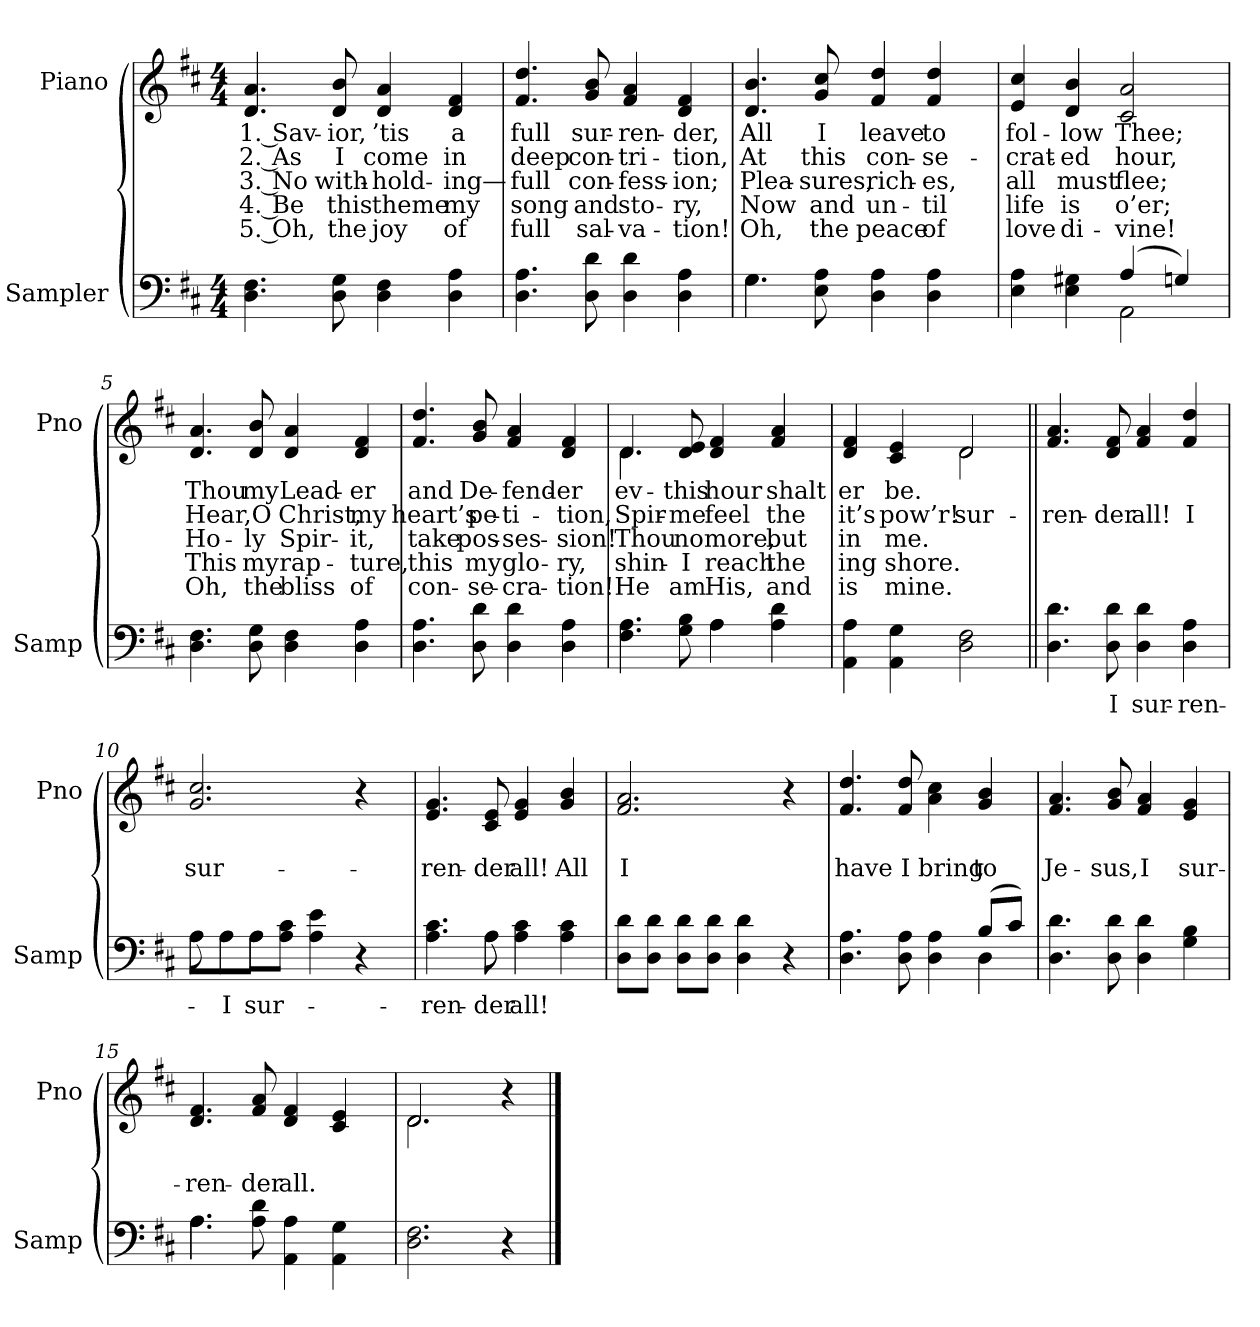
**kern	**text	**kern	**text	**text	**text	**text	**text
*part2	*part2	*part1	*part1	*part1	*part1	*part1	*part1
*staff2	*staff2	*staff1	*staff1	*staff1	*staff1	*staff1	*staff1
*I"Sampler	*	*I"Piano	*	*	*	*	*
*I'Samp	*	*I'Pno	*	*	*	*	*
*clefF4	*	*clefG2	*	*	*	*	*
*k[f#c#]	*	*k[f#c#]	*	*	*	*	*
*D:	*	*D:	*	*	*	*	*
*M4/4	*	*M4/4	*	*	*	*	*
=1	=1	=1	=1	=1	=1	=1	=1
4.D 4.F#	.	4.d 4.a	1. Sav-	2. As	3. No	4. Be	5. Oh,
8D 8G	.	8d 8b	-ior,	I	with-	this	the
4D 4F#	.	4d 4a	’tis	come	-hold-	theme	joy
4D 4A	.	4d 4f#	a	in	-ing—	my	of
=2	=2	=2	=2	=2	=2	=2	=2
4.D 4.A	.	4.f# 4.dd	full	deep	full	song	full
8D 8d	.	8g 8b	sur-	con-	con-	and	sal-
4D 4d	.	4f# 4a	-ren-	-tri-	-fess-	sto-	-va-
4D 4A	.	4d 4f#	-der,	-tion,	-ion;	-ry,	-tion!
=3	=3	=3	=3	=3	=3	=3	=3
*^	*	*	*	*	*	*	*
4.G\	4.G	.	4.d 4.b	All	At	Plea-	Now	Oh,
8E 8A	2ryy	.	8g 8cc#	I	this	-sures,	and	the
4D 4A	.	.	4f# 4dd	leave	con-	rich-	un-	peace
4D 4A	.	.	4f# 4dd	to	-se-	-es,	-til	of
.	8ryy	.	.	.	.	.	.	.
=4	=4	=4	=4	=4	=4	=4	=4	=4
4E 4A	2ryy	.	4e 4cc#	fol-	-crat-	all	life	love
4E 4G#X	.	.	4d 4b	-low	-ed	must	is	di-
(4A/	2AA	.	2c# 2a	Thee;	hour,	flee;	o’er;	-vine!
4Gn/)	.	.	.	.	.	.	.	.
*v	*v	*	*	*	*	*	*	*
=5	=5	=5	=5	=5	=5	=5	=5
4.D 4.F#	.	4.d 4.a	Thou	Hear,	Ho-	This	Oh,
8D 8G	.	8d 8b	my	O	-ly	my	the
4D 4F#	.	4d 4a	Lead-	Christ,	Spir-	rap-	bliss
4D 4A	.	4d 4f#	-er	my	-it,	-ture,	of
=6	=6	=6	=6	=6	=6	=6	=6
4.D 4.A	.	4.f# 4.dd	and	heart’s	take	this	con-
8D 8d	.	8g 8b	De-	pe-	pos-	my	-se-
4D 4d	.	4f# 4a	-fend-	-ti-	-ses-	glo-	-cra-
4D 4A	.	4d 4f#	-er	-tion,	-sion!	-ry,	-tion!
=7	=7	=7	=7	=7	=7	=7	=7
*^	*	*^	*	*	*	*	*
4.F# 4.A	2ryy	.	4.d/	4.d	ev-	Spir-	Thou	shin-	He
8G 8B	.	.	8d 8e	2ryy	this	me	no	I	am
4A\	4A	.	4d 4f#	.	hour	feel	more,	reach	His,
4A 4d	4ryy	.	4f# 4a	.	shalt	the	but	the	and
.	.	.	.	8ryy	.	.	.	.	.
*v	*v	*	*	*	*	*	*	*	*
=8	=8	=8	=8	=8	=8	=8	=8	=8
4AA 4A	.	4d 4f#	2ryy	-er	-it’s	in	-ing	is
4AA 4G	.	4c# 4e	.	be.	pow’r!	me.	shore.	mine.
2D 2F#	.	2d/	2d	.	sur-	.	.	.
=9||	=9||	=9||	=9||	=9||	=9||	=9||	=9||	=9||
!	!	!LO:TX:t=Refrain	!	!	!	!	!	!
*	*	*v	*v	*	*	*	*	*
4.D 4.d	.	4.f# 4.a	.	-ren-	.	.	.
8D 8d	I	8d 8f#	.	-der	.	.	.
4D 4d	sur-	4f# 4a	.	all!	.	.	.
4D 4A	-ren-	4f# 4dd	.	I	.	.	.
=10	=10	=10	=10	=10	=10	=10	=10
*^	*	*	*	*	*	*	*
8A\L	8A	.	2.g 2.cc#	.	sur-	.	.	.
8A\J	8A\L	I	.	.	.	.	.	.
8A\L	8A\J	sur-	.	.	.	.	.	.
8A\ 8c#\J	2ryy	.	.	.	.	.	.	.
4A 4e	.	.	.	.	.	.	.	.
4r	.	.	4r	.	.	.	.	.
.	8ryy	.	.	.	.	.	.	.
=11	=11	=11	=11	=11	=11	=11	=11	=11
4.A 4.c#	4.ryy	-ren-	4.e 4.g	.	-ren-	.	.	.
8A\	8A	-der	8c# 8e	.	-der	.	.	.
4A 4c#	2ryy	all!	4e 4g	.	all!	.	.	.
4A 4c#	.	.	4g 4b	.	All	.	.	.
*v	*v	*	*	*	*	*	*	*
=12	=12	=12	=12	=12	=12	=12	=12
8D\ 8d\L	.	2.f# 2.a	.	I	.	.	.
8D\ 8d\J	.	.	.	.	.	.	.
8D\ 8d\L	.	.	.	.	.	.	.
8D\ 8d\J	.	.	.	.	.	.	.
4D 4d	.	.	.	.	.	.	.
4r	.	4r	.	.	.	.	.
=13	=13	=13	=13	=13	=13	=13	=13
*^	*	*	*	*	*	*	*
4.D 4.A	2.ryy	.	4.f# 4.dd	.	have	.	.	.
8D 8A	.	.	8f# 8dd	.	I	.	.	.
4D 4A	.	.	4a 4cc#	.	bring	.	.	.
(8B/L	4D	.	4g 4b	.	to	.	.	.
8c#/J)	.	.	.	.	.	.	.	.
*v	*v	*	*	*	*	*	*	*
=14	=14	=14	=14	=14	=14	=14	=14
4.D 4.d	.	4.f# 4.a	.	Je-	.	.	.
8D 8d	.	8g 8b	.	-sus,	.	.	.
4D 4d	.	4f# 4a	.	I	.	.	.
4G 4B	.	4e 4g	.	sur-	.	.	.
=15	=15	=15	=15	=15	=15	=15	=15
*^	*	*	*	*	*	*	*
4.A\	4.A	.	4.d 4.f#	.	-ren-	.	.	.
8A 8d	2ryy	.	8f# 8a	.	-der	.	.	.
4AA 4A	.	.	4d 4f#	.	all.	.	.	.
4AA 4G	.	.	4c# 4e	.	.	.	.	.
.	8ryy	.	.	.	.	.	.	.
*v	*v	*	*	*	*	*	*	*
=16	=16	=16	=16	=16	=16	=16	=16
*	*	*^	*	*	*	*	*
2.D 2.F#	.	2.d/	2.d	.	.	.	.	.
4r	.	4r	4ryy	.	.	.	.	.
*	*	*v	*v	*	*	*	*	*
==	==	==	==	==	==	==	==
*-	*-	*-	*-	*-	*-	*-	*-
